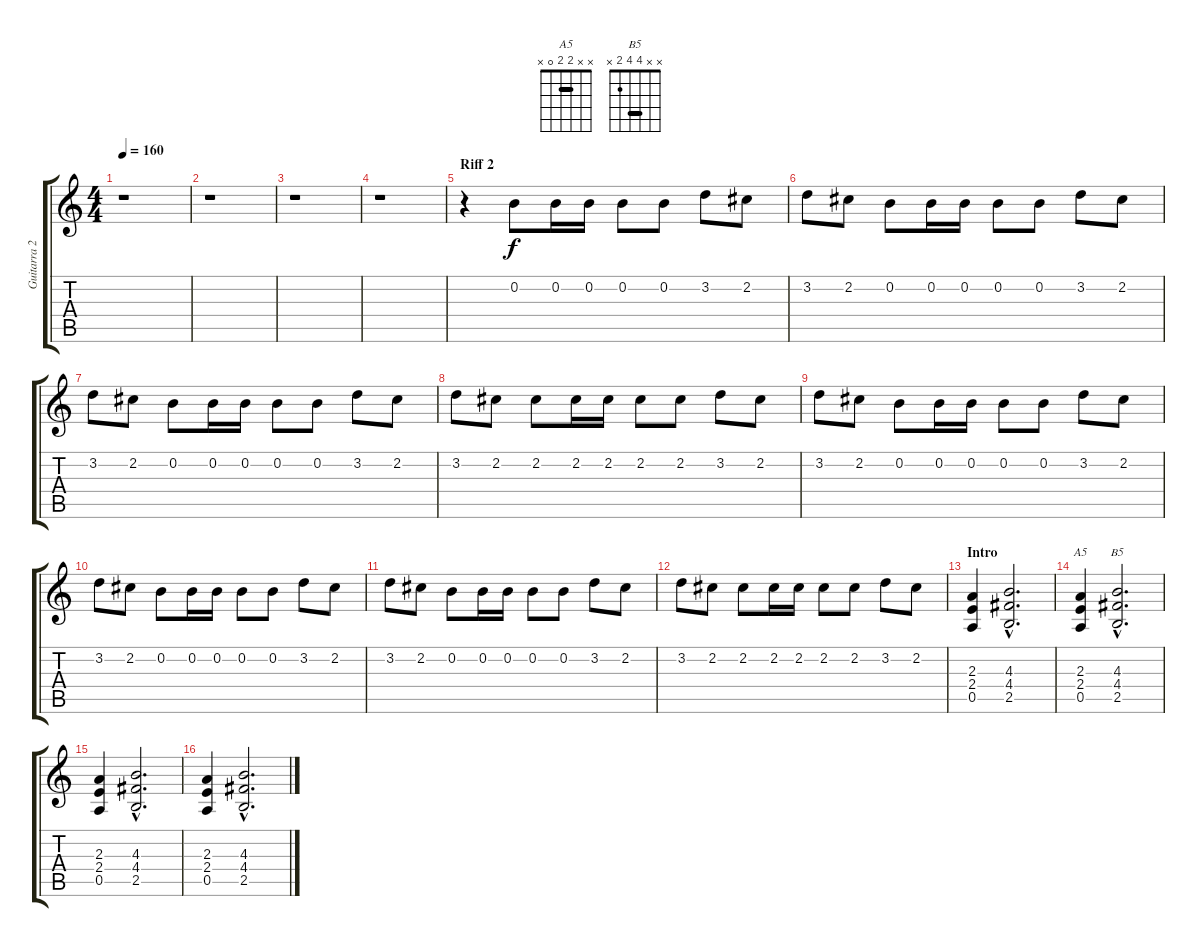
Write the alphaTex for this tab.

\track ("Guitarra 2 (Opcional)" "Guitarra 2") {instrument distortionguitar}
\staff {score tabs}
\tuning (E4 B3 G3 D3 A2 E2) {hide}
\chord ("A5" x x 2 2 0 x) {barre 2}
\chord ("B5" x x 4 4 2 x) {barre 4}
\ts (4 4)
\tempo 160
\clef g2
\ks c
r.1{dy f} |
r.1 |
r.1 |
r.1 |
\section ("" "Riff 2")
r.4 0.2.8 0.2.16 0.2.16 0.2.8 0.2.8 3.2.8 2.2.8 |
3.2.8 2.2.8 0.2.8 0.2.16 0.2.16 0.2.8 0.2.8 3.2.8 2.2.8 |
3.2.8 2.2.8 0.2.8 0.2.16 0.2.16 0.2.8 0.2.8 3.2.8 2.2.8 |
3.2.8 2.2.8 2.2.8 2.2.16 2.2.16 2.2.8 2.2.8 3.2.8 2.2.8 |
3.2.8 2.2.8 0.2.8 0.2.16 0.2.16 0.2.8 0.2.8 3.2.8 2.2.8 |
3.2.8 2.2.8 0.2.8 0.2.16 0.2.16 0.2.8 0.2.8 3.2.8 2.2.8 |
3.2.8 2.2.8 0.2.8 0.2.16 0.2.16 0.2.8 0.2.8 3.2.8 2.2.8 |
3.2.8 2.2.8 2.2.8 2.2.16 2.2.16 2.2.8 2.2.8 3.2.8 2.2.8 |
\section ("" "Intro")
(2.3 2.4 0.5).4 (4.3{hac} 4.4{hac} 2.5{hac}).2{d} |
(2.3 2.4 0.5).4{ch "A5"} (4.3{hac} 4.4{hac} 2.5{hac}).2{d ch "B5"} |
(2.3 2.4 0.5).4 (4.3{hac} 4.4{hac} 2.5{hac}).2{d} |
(2.3 2.4 0.5).4 (4.3{hac} 4.4{hac} 2.5{hac}).2{d}
